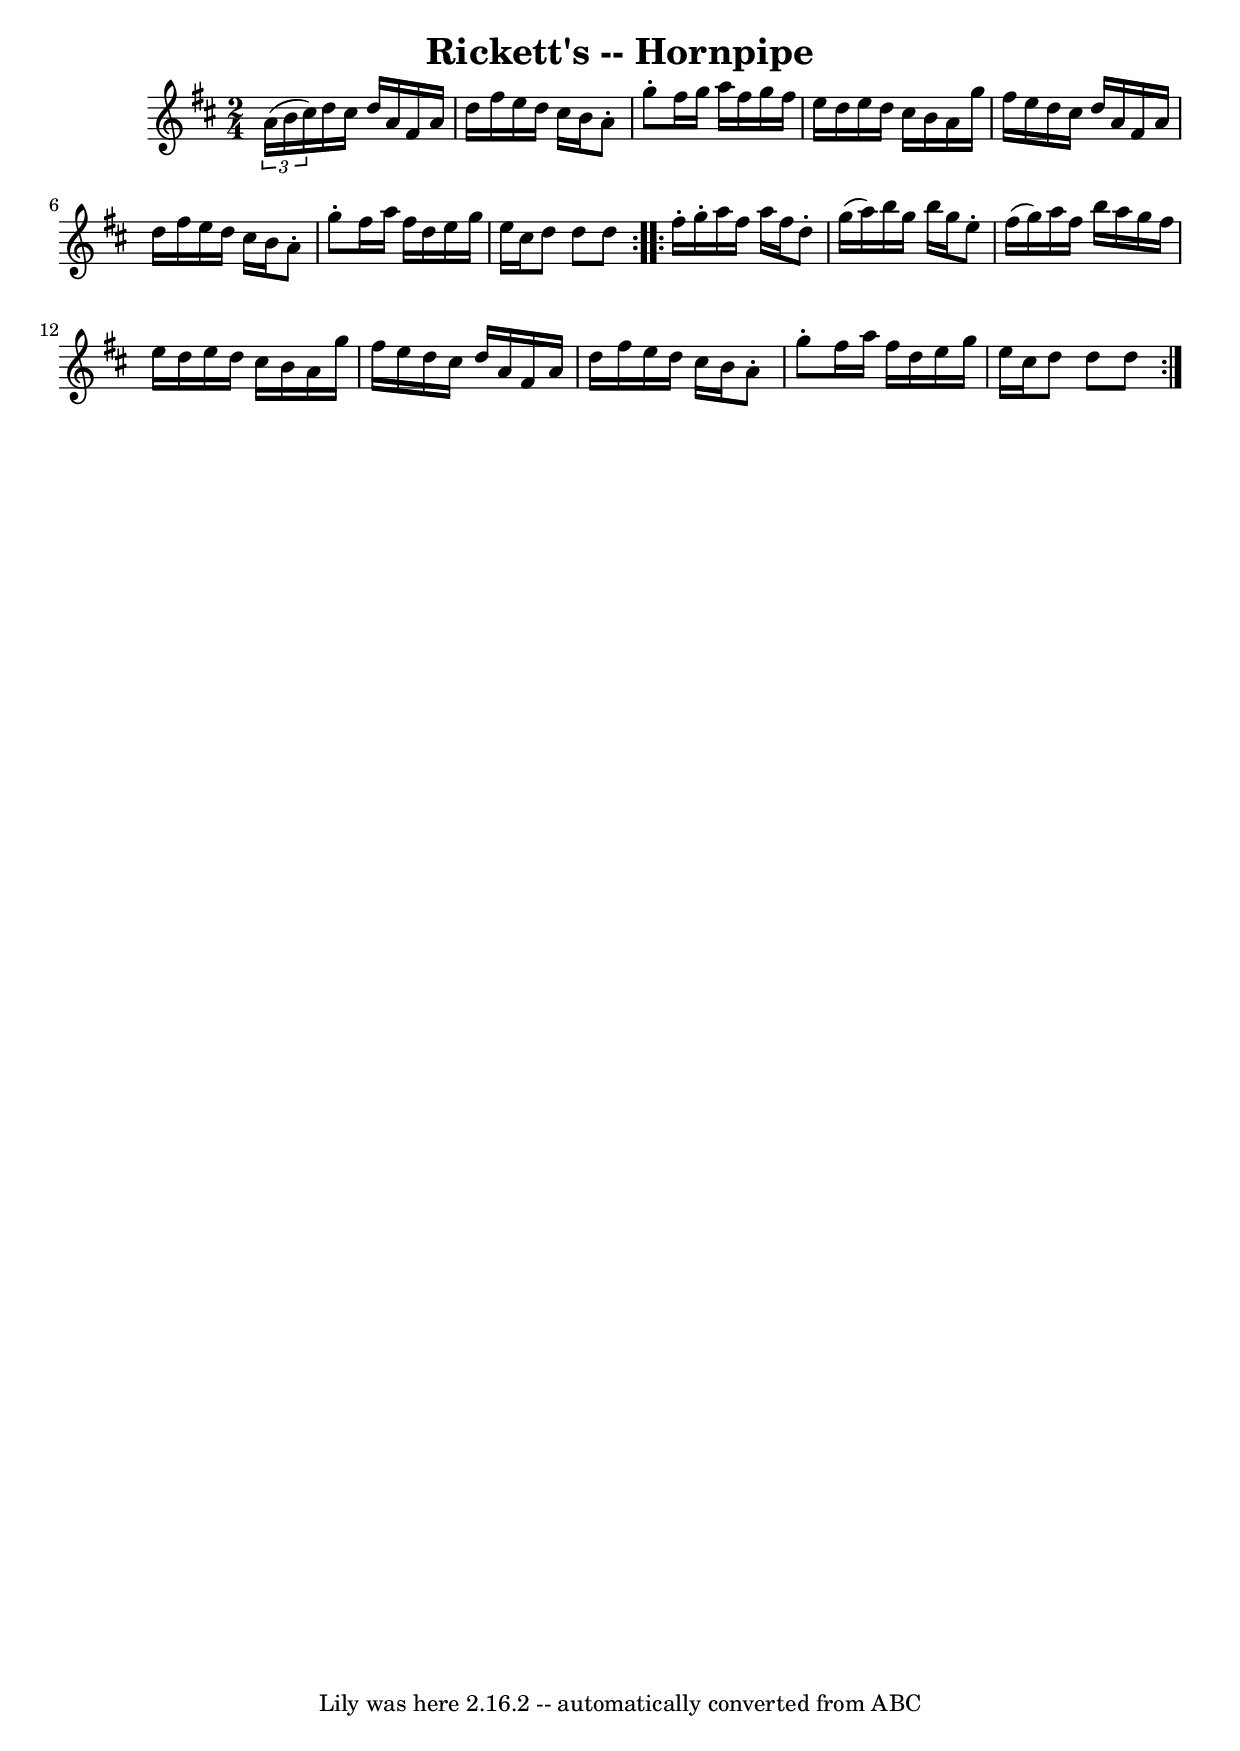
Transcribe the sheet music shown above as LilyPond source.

\version "2.16.2"
\include "Mammoth.ily"
\header {
  %% book = "Cole's 1000 Fiddle Tunes"
  crossRefNumber = "1"
  footnotes = ""
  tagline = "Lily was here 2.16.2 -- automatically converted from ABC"
  title = "Rickett's -- Hornpipe"

}
voicedefault =  {



  \repeat volta 2 {

    \time 2/4 
    \key d \major
    \times 2/3 { a'16 (b'16 cis''16) 
	       }  |
    d''16 cis''16 d''16 a'16 fis'16 a'16 d''16    
    fis''16  |
    e''16 d''16 cis''16 b'16 a'8-. g''8-.  |
    fis''16 g''16 a''16 fis''16 g''16 fis''16 e''16    
    d''16  |
    e''16 d''16 cis''16 b'16 a'16 g''16 fis''16 
    e''16  |
    d''16 cis''16 d''16 a'16 fis'16 a'16    
    d''16 fis''16  |
    e''16 d''16 cis''16 b'16 a'8-. g''8-. |
    fis''16 a''16 fis''16 d''16 e''16 g''16 e''16   
    cis''16  |
    d''8 d''8 d''8  
  }     
  \repeat volta 2 {
    fis''16-. 
    g''16-. |
    a''16 fis''16 a''16 fis''16 d''8-. g''16 (
    a''16) |
    b''16 g''16 b''16 g''16 e''8-. fis''16 (
    g''16) |
    a''16 fis''16 b''16 a''16 g''16 fis''16    
    e''16 d''16  |
    e''16 d''16 cis''16 b'16 a'16 g''16   
    fis''16 e''16  |
    d''16 cis''16 d''16 a'16 fis'16    
    a'16 d''16 fis''16  |
    e''16 d''16 cis''16 b'16 a'8-. g''8-. |
    fis''16 a''16 fis''16 d''16 e''16 g''16  
    e''16 cis''16  |
    d''8 d''8 d''8  
  }   

}

\score{
  <<

    \context Staff="default"
    {
      \voicedefault 
      
    }

  >>
  \layout {
    
  }
  \midi {
  }

}
